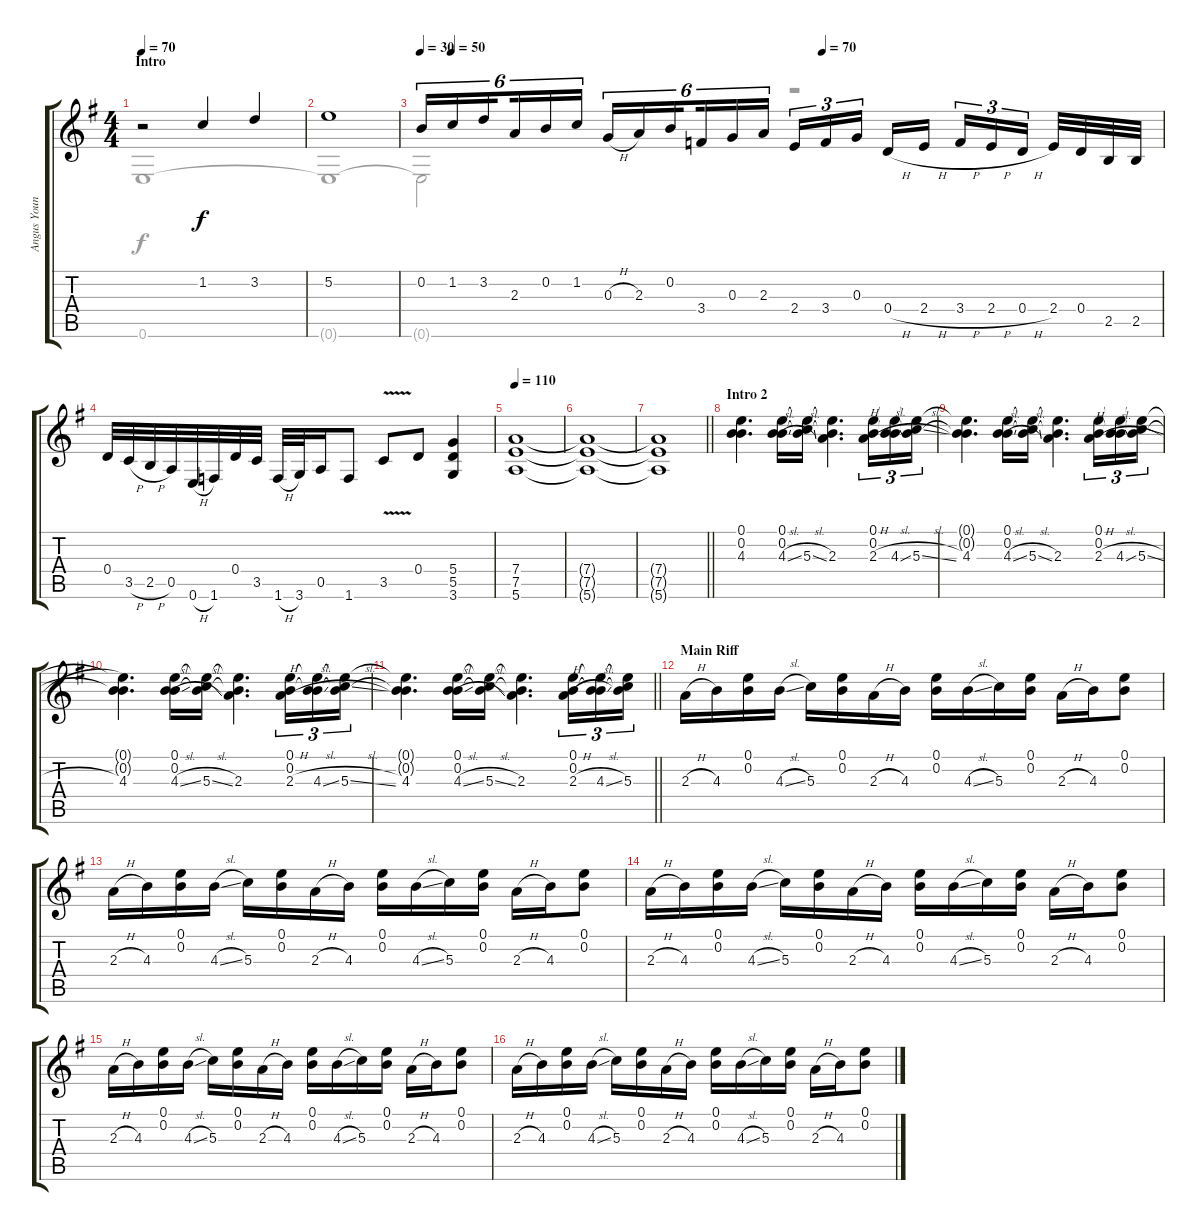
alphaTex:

\track ("Angus Young (Guitar)" "Angus Youn") {instrument overdrivenguitar}
\staff {score tabs}
\tuning (E4 B3 G3 D3 A2 E2) {hide}
\voice
\ts (4 4)
\section ("" "Intro")
\tempo 70
\clef g2
\ks g
r.2{dy f instrument overdrivenguitar} 1.2.4 3.2.4 |
5.2.1 |
\tempo 30
\tempo (50 0.041666666666666664)
\tempo (70 0.5416666666666666)
0.2.16{tu (6 4)} 1.2.16{tu (6 4)} 3.2.16{tu (6 4) beam splitsecondary} 2.3.16{tu (6 4)} 0.2.16{tu (6 4)} 1.2.16{tu (6 4)} 0.3{h}.16{tu (6 4)} 2.3.16{tu (6 4)} 0.2.16{tu (6 4) beam splitsecondary} 3.4.16{tu (6 4)} 0.3.16{tu (6 4)} 2.3.16{tu (6 4)} 2.4.16{tu (3 2)} 3.4.16{tu (3 2)} 0.3.16{tu (3 2) beam splitsecondary} 0.4{h}.16 2.4{h}.16 3.4{h}.16{tu (3 2)} 2.4{h}.16{tu (3 2)} 0.4{h}.16{tu (3 2) beam splitsecondary} 2.4.32 0.4.32 2.5.32 2.5.32 |
0.4.32 3.5{h}.32 2.5{h}.32 0.5.32 0.6{h}.32 1.6.32 0.4.32 3.5.32 1.6{h}.32 3.6.32 0.5.16 1.6.8 3.5{v}.8 0.4.8 (5.4 5.5 3.6).4 |
\tempo 110
(7.4 7.5 5.6).1 |
(7.4{t} 7.5{t} 5.6{t}).1 |
\barLineRight lightlight
(7.4{t} 7.5{t} 5.6{t}).1 |
\section ("" "Intro 2")
(0.1 0.2 4.3).4{d} (0.1 0.2 4.3{sl}).16 (0.1{t} 0.2{t} 5.3{sl}).16 (0.1{t} 0.2{t} 2.3).4{d} (0.1 0.2 2.3{h}).16{tu (3 2)} (0.1{t} 0.2{t} 4.3{sl}).16{tu (3 2)} (0.1{t} 0.2{t} 5.3{sl}).16{tu (3 2)} |
(0.1{t} 0.2{t} 4.3).4{d} (0.1 0.2 4.3{sl}).16 (0.1{t} 0.2{t} 5.3{sl}).16 (0.1{t} 0.2{t} 2.3).4{d} (0.1 0.2 2.3{h}).16{tu (3 2)} (0.1{t} 0.2{t} 4.3{sl}).16{tu (3 2)} (0.1{t} 0.2{t} 5.3{sl}).16{tu (3 2)} |
(0.1{t} 0.2{t} 4.3).4{d} (0.1 0.2 4.3{sl}).16 (0.1{t} 0.2{t} 5.3{sl}).16 (0.1{t} 0.2{t} 2.3).4{d} (0.1 0.2 2.3{h}).16{tu (3 2)} (0.1{t} 0.2{t} 4.3{sl}).16{tu (3 2)} (0.1{t} 0.2{t} 5.3{sl}).16{tu (3 2)} |
\barLineRight lightlight
(0.1{t} 0.2{t} 4.3).4{d} (0.1 0.2 4.3{sl}).16 (0.1{t} 0.2{t} 5.3{sl}).16 (0.1{t} 0.2{t} 2.3).4{d} (0.1 0.2 2.3{h}).16{tu (3 2)} (0.1{t} 0.2{t} 4.3{sl}).16{tu (3 2)} (0.1{t} 0.2{t} 5.3).16{tu (3 2)} |
\section ("" "Main Riff")
2.3{h}.16 4.3.16 (0.1 0.2).16 4.3{sl}.16 5.3.16 (0.1 0.2).16 2.3{h}.16 4.3.16 (0.1 0.2).16 4.3{sl}.16 5.3.16 (0.1 0.2).16 2.3{h}.16 4.3.16 (0.1 0.2).8 |
2.3{h}.16 4.3.16 (0.1 0.2).16 4.3{sl}.16 5.3.16 (0.1 0.2).16 2.3{h}.16 4.3.16 (0.1 0.2).16 4.3{sl}.16 5.3.16 (0.1 0.2).16 2.3{h}.16 4.3.16 (0.1 0.2).8 |
2.3{h}.16 4.3.16 (0.1 0.2).16 4.3{sl}.16 5.3.16 (0.1 0.2).16 2.3{h}.16 4.3.16 (0.1 0.2).16 4.3{sl}.16 5.3.16 (0.1 0.2).16 2.3{h}.16 4.3.16 (0.1 0.2).8 |
2.3{h}.16 4.3.16 (0.1 0.2).16 4.3{sl}.16 5.3.16 (0.1 0.2).16 2.3{h}.16 4.3.16 (0.1 0.2).16 4.3{sl}.16 5.3.16 (0.1 0.2).16 2.3{h}.16 4.3.16 (0.1 0.2).8 |
2.3{h}.16 4.3.16 (0.1 0.2).16 4.3{sl}.16 5.3.16 (0.1 0.2).16 2.3{h}.16 4.3.16 (0.1 0.2).16 4.3{sl}.16 5.3.16 (0.1 0.2).16 2.3{h}.16 4.3.16 (0.1 0.2).8
\voice
\clef g2
\ottava regular
\simile none
\ks g
0.6.1{dy f} |
0.6{t}.1 |
0.6{t}.2 r.2 |
|
|
|
\barLineRight lightlight
|
|
|
|
\barLineRight lightlight
|
|
|
|
|
